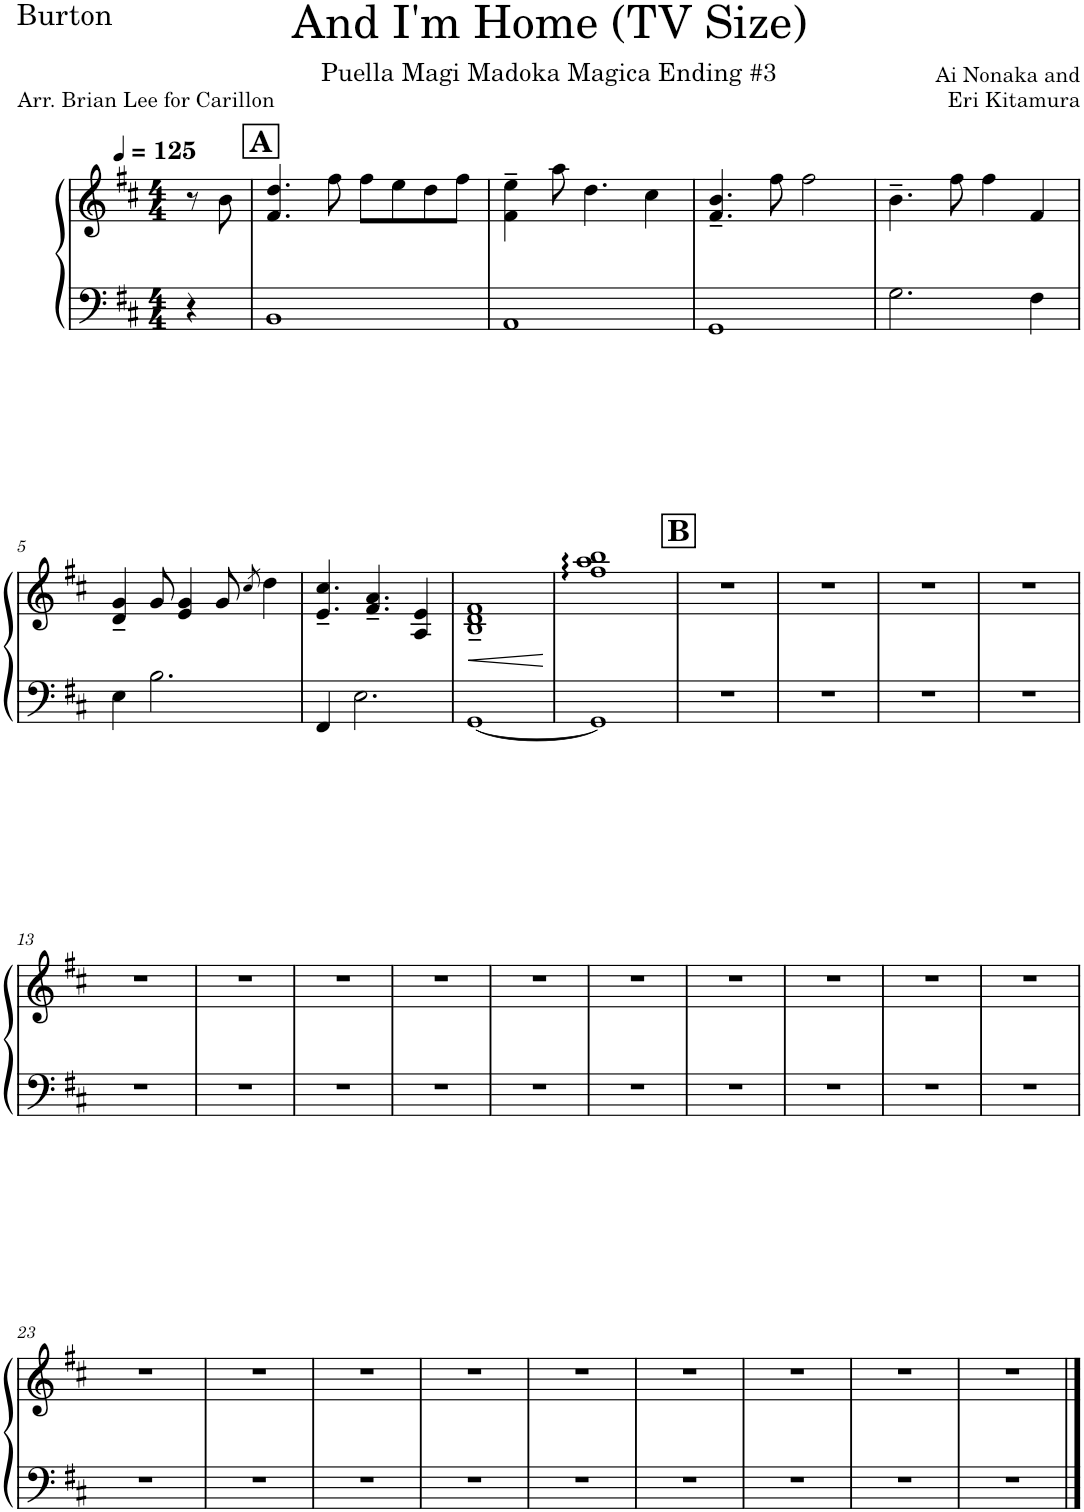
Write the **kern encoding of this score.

**kern	**kern	**dynam
*part1	*part1	*part1
*staff2	*staff1	*staff1/2
*I"Piano	*	*
*I'Pno.	*	*
*clefF4	*clefG2	*
*k[f#c#]	*k[f#c#]	*
*M4/4	*M4/4	*
*MM125	*MM125	*
=	=	=
4r	8r	.
.	8b\	.
!!LO:REH:place=s1:a:B:cj:fs=14:t=A
=1	=1	=1
1BB	4.f#/ 4.dd/	.
.	8ff#\	.
.	8ff#\L	.
.	8ee\	.
.	8dd\	.
.	8ff#\J	.
=2	=2	=2
1AA	4f#\~ 4ee\~	.
.	8aa\	.
.	4.dd\	.
.	4cc#\	.
=3	=3	=3
1GG	4.f#/~ 4.b/~	.
.	8ff#\	.
.	2ff#\	.
=4	=4	=4
2.G\	4.b~\	.
.	8ff#\	.
.	4ff#\	.
4F#\	4f#/	.
!!LO:LB:g=z
=5	=5	=5
4E\	4d/~ 4g/~	.
2.B\	8g/	.
.	4e/ 4g/	.
.	8g/	.
.	8qcc#/	.
.	4dd\	.
=6	=6	=6
4FF#/	4.e/~ 4.cc#/~	.
2.E\	.	.
.	4.f#/~ 4.a/~	.
.	4A/ 4e/	.
=7	=7	=7
!	!	!LO:HP:b
[1GG	1B~ 1d~ 1f#~	<
.	.	[
=8	=8	=8
1GG]	1ff#: 1aa: 1bb:	.
!!LO:REH:place=s1:a:B:cj:fs=14:t=B
=9	=9	=9
1r	1r	.
=10	=10	=10
1r	1r	.
=11	=11	=11
1r	1r	.
=12	=12	=12
1r	1r	.
!!LO:LB:g=z
=13	=13	=13
1r	1r	.
=14	=14	=14
1r	1r	.
=15	=15	=15
1r	1r	.
=16	=16	=16
1r	1r	.
=17	=17	=17
1r	1r	.
=18	=18	=18
1r	1r	.
=19	=19	=19
1r	1r	.
=20	=20	=20
1r	1r	.
=21	=21	=21
1r	1r	.
=22	=22	=22
1r	1r	.
!!LO:LB:g=z
=23	=23	=23
1r	1r	.
=24	=24	=24
1r	1r	.
=25	=25	=25
1r	1r	.
=26	=26	=26
1r	1r	.
=27	=27	=27
1r	1r	.
=28	=28	=28
1r	1r	.
=29	=29	=29
1r	1r	.
=30	=30	=30
1r	1r	.
=31	=31	=31
1r	1r	.
==	==	==
*-	*-	*-
